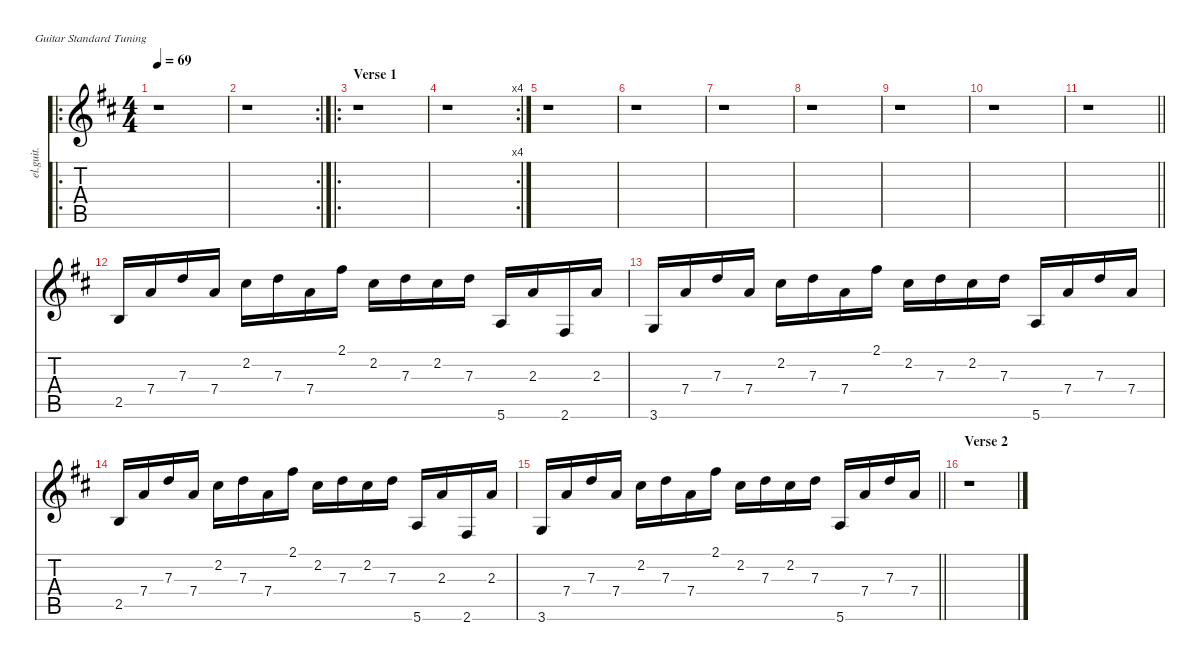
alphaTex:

\defaultSystemsLayout 4
\hideDynamics
\bracketExtendMode nobrackets
\otherSystemsTrackNameOrientation horizontal
\track ("Guitar 2" "el.guit.") {instrument electricguitarjazz}
\staff {score tabs}
\tuning (E4 B3 G3 D3 A2 E2)
\ro
\ts (4 4)
\beaming (8 2 2 2 2)
\tempo 69
\clef g2
\ks bminor
r.1{dy f instrument electricguitarjazz beam Down} |
\rc 2
r.1{beam Down} |
\ro
\section ("" "Verse 1")
r.1{beam Down} |
\rc 4
r.1{beam Down} |
r.1{beam Down} |
r.1{beam Down} |
r.1{beam Down} |
r.1{beam Down} |
r.1{beam Down} |
r.1{beam Down} |
\barLineRight lightlight
r.1{beam Down} |
2.5{acc forcenatural}.16{beam Up} 7.4{acc forcenatural}.16{beam Up} 7.3{acc forcenatural}.16{beam Up} 7.4{acc forcenatural}.16{beam Up} 2.2{acc #}.16{beam Down} 7.3{acc forcenatural}.16{beam Down} 7.4{acc forcenatural}.16{beam Down} 2.1{acc #}.16{beam Down} 2.2{acc #}.16{beam Down} 7.3{acc forcenatural}.16{beam Down} 2.2{acc #}.16{beam Down} 7.3{acc forcenatural}.16{beam Down} 5.6{acc forcenatural}.16{beam Up} 2.3{acc forcenatural}.16{beam Up} 2.6{acc #}.16{beam Up} 2.3{acc forcenatural}.16{beam Up} |
3.6{acc forcenatural}.16{beam Up} 7.4{acc forcenatural}.16{beam Up} 7.3{acc forcenatural}.16{beam Up} 7.4{acc forcenatural}.16{beam Up} 2.2{acc #}.16{beam Down} 7.3{acc forcenatural}.16{beam Down} 7.4{acc forcenatural}.16{beam Down} 2.1{acc #}.16{beam Down} 2.2{acc #}.16{beam Down} 7.3{acc forcenatural}.16{beam Down} 2.2{acc #}.16{beam Down} 7.3{acc forcenatural}.16{beam Down} 5.6{acc forcenatural}.16{beam Up} 7.4{acc forcenatural}.16{beam Up} 7.3{acc forcenatural}.16{beam Up} 7.4{acc forcenatural}.16{beam Up} |
2.5{acc forcenatural}.16{beam Up} 7.4{acc forcenatural}.16{beam Up} 7.3{acc forcenatural}.16{beam Up} 7.4{acc forcenatural}.16{beam Up} 2.2{acc #}.16{beam Down} 7.3{acc forcenatural}.16{beam Down} 7.4{acc forcenatural}.16{beam Down} 2.1{acc #}.16{beam Down} 2.2{acc #}.16{beam Down} 7.3{acc forcenatural}.16{beam Down} 2.2{acc #}.16{beam Down} 7.3{acc forcenatural}.16{beam Down} 5.6{acc forcenatural}.16{beam Up} 2.3{acc forcenatural}.16{beam Up} 2.6{acc #}.16{beam Up} 2.3{acc forcenatural}.16{beam Up} |
\barLineRight lightlight
3.6{acc forcenatural}.16{beam Up} 7.4{acc forcenatural}.16{beam Up} 7.3{acc forcenatural}.16{beam Up} 7.4{acc forcenatural}.16{beam Up} 2.2{acc #}.16{beam Down} 7.3{acc forcenatural}.16{beam Down} 7.4{acc forcenatural}.16{beam Down} 2.1{acc #}.16{beam Down} 2.2{acc #}.16{beam Down} 7.3{acc forcenatural}.16{beam Down} 2.2{acc #}.16{beam Down} 7.3{acc forcenatural}.16{beam Down} 5.6{acc forcenatural}.16{beam Up} 7.4{acc forcenatural}.16{beam Up} 7.3{acc forcenatural}.16{beam Up} 7.4{acc forcenatural}.16{beam Up} |
\section ("" "Verse 2")
r.1{beam Down}
